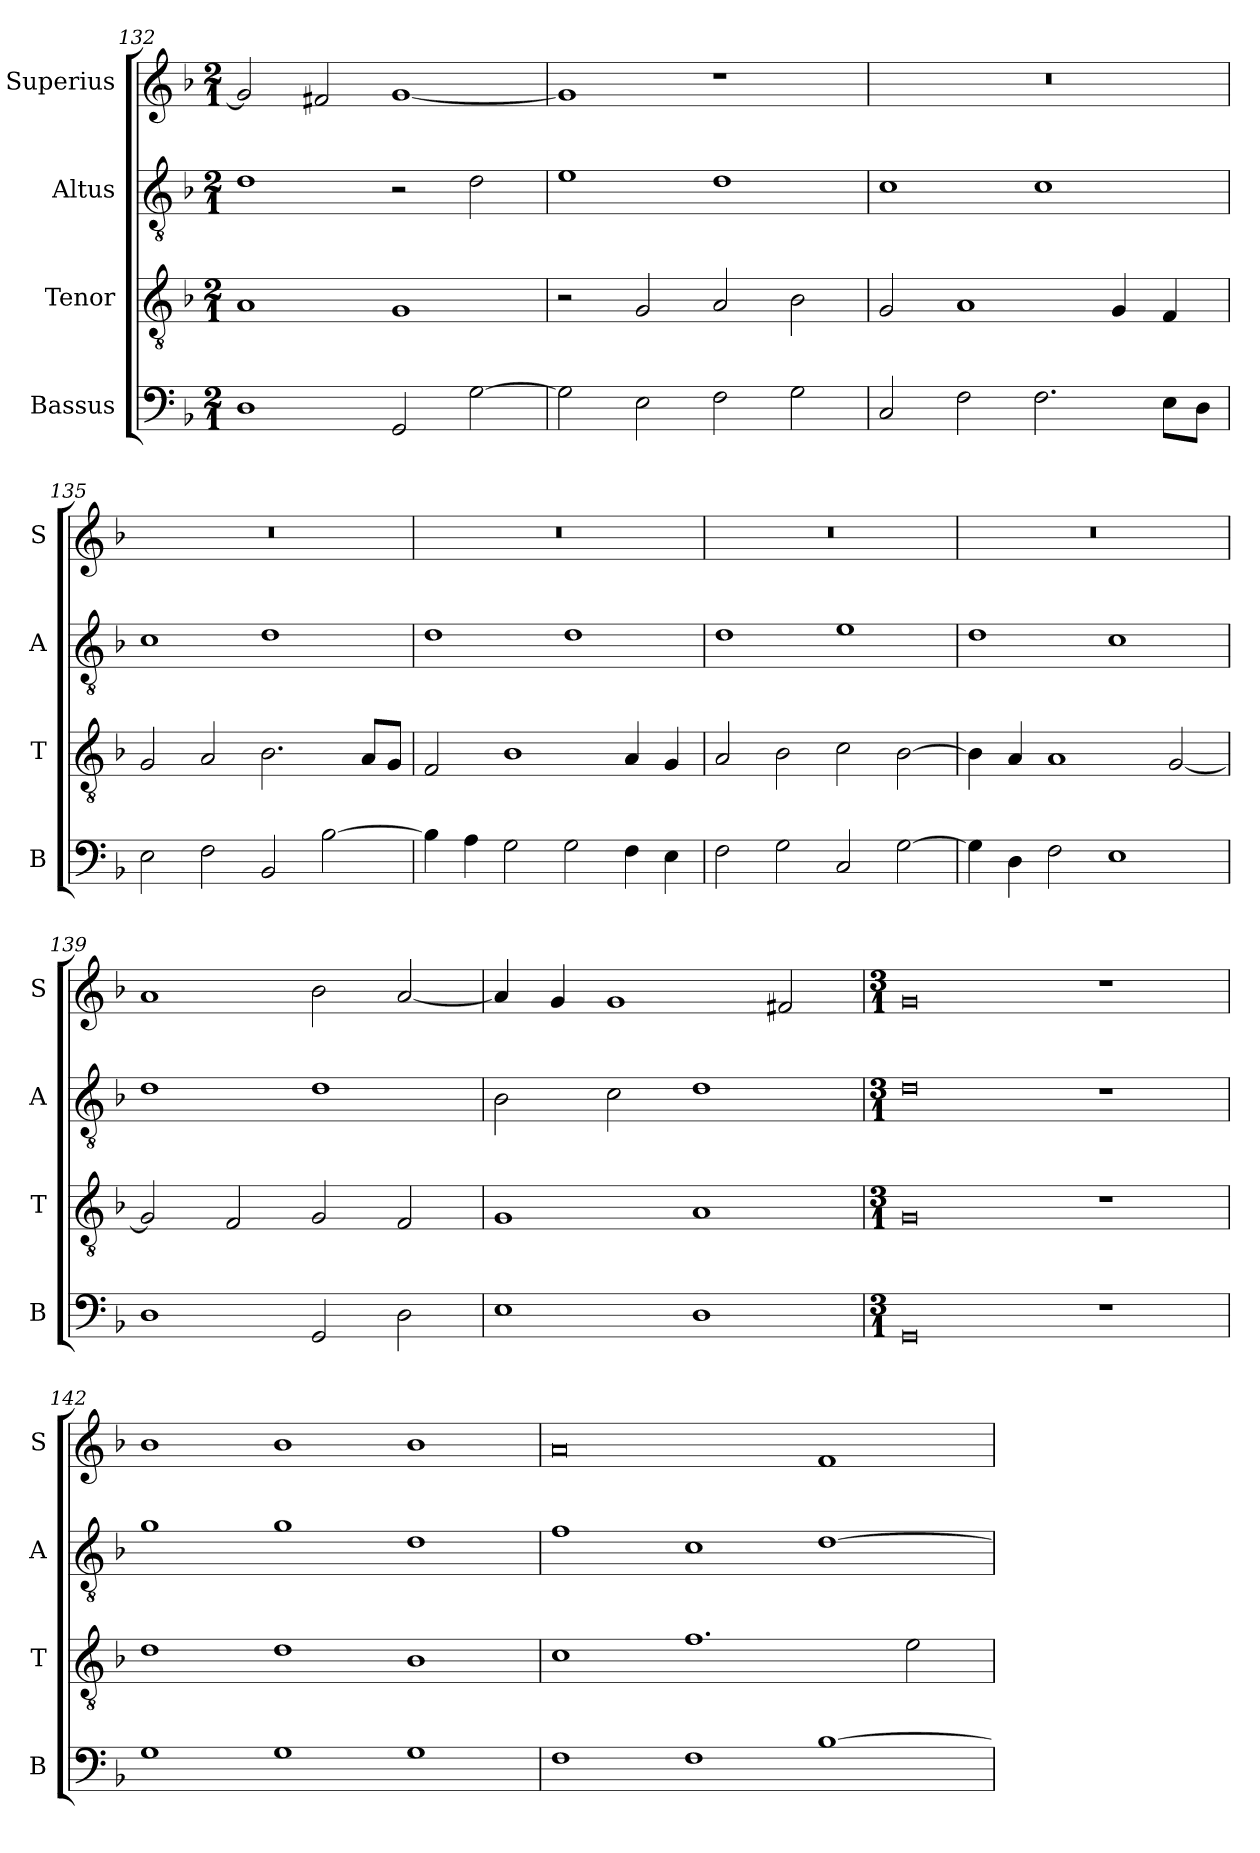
**kern	**kern	**kern	**kern
*part4	*part3	*part2	*part1
*staff4	*staff3	*staff2	*staff1
*I"Bassus	*I"Tenor	*I"Altus	*I"Superius
*I'B	*I'T	*I'A	*I'S
*clefF4	*clefGv2	*clefGv2	*clefG2
*k[b-]	*k[b-]	*k[b-]	*k[b-]
*F:	*F:	*F:	*F:
*M2/1	*M2/1	*M2/1	*M2/1
=132	=132	=132	=132
1D	1A	1d	2g]
.	.	.	2f#X
2GG	1G	2r	[1g
[2G	.	2d	.
=133	=133	=133	=133
2G]	2r	1e	1g]
2E	2G	.	.
2F	2A	1d	1r
2G	2B-	.	.
=134	=134	=134	=134
2C	2G	1c	0r
2F	1A	.	.
2.F	.	1c	.
.	4G	.	.
8EL	4F	.	.
8DJ	.	.	.
=135	=135	=135	=135
2E	2G	1c	0r
2F	2A	.	.
2BB-	2.B-	1d	.
[2B-	.	.	.
.	8AL	.	.
.	8GJ	.	.
=136	=136	=136	=136
4B-]	2F	1d	0r
4A	.	.	.
2G	1B-	.	.
2G	.	1d	.
4F	4A	.	.
4E	4G	.	.
=137	=137	=137	=137
2F	2A	1d	0r
2G	2B-	.	.
2C	2c	1e	.
[2G	[2B-	.	.
=138	=138	=138	=138
4G]	4B-]	1d	0r
4D	4A	.	.
2F	1A	.	.
1E	.	1c	.
.	[2G	.	.
=139	=139	=139	=139
1D	2G]	1d	1a
.	2F	.	.
2GG	2G	1d	2b-
2D	2F	.	[2a
=140	=140	=140	=140
1E	1G	2B-	4a]
.	.	.	4g
.	.	2c	1g
1D	1A	1d	.
.	.	.	2f#X
=141	=141	=141	=141
*M3/1	*M3/1	*M3/1	*M3/1
0GG	0G	0d	0g
1r	1r	1r	1r
=142	=142	=142	=142
1G	1d	1g	1b-
1G	1d	1g	1b-
1G	1B-	1d	1b-
=143	=143	=143	=143
1F	1c	1f	0a
1F	1.f	1c	.
[1B-	.	[1d	1f
.	2e	.	.
=	=	=	=
*-	*-	*-	*-
